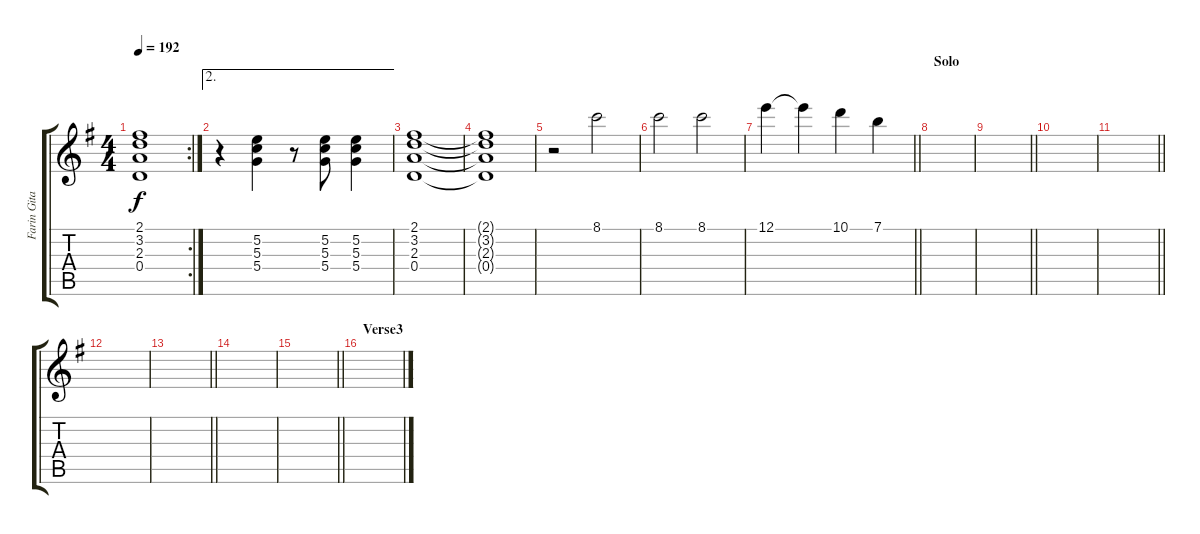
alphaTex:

\track ("Farin Gitarre" "Farin Gita") {instrument electricguitarclean}
\staff {score tabs}
\tuning (E4 B3 G3 D3 A2 E2) {hide}
\rc 2
\ts (4 4)
\tempo 192
\clef g2
\ks g
(2.1{t} 3.2{t} 2.3{t} 0.4{t}).1{dy f} |
\ae 2
r.4 (5.2 5.3 5.4).4 r.8 (5.2 5.3 5.4).8 (5.2 5.3 5.4).4 |
(2.1 3.2 2.3 0.4).1 |
(2.1{t} 3.2{t} 2.3{t} 0.4{t}).1 |
r.2 8.1.2 |
8.1.2 8.1.2 |
\barLineRight lightlight
12.1.4 12.1{t}.4 10.1.4 7.1.4 |
\section ("" "Solo")
|
\barLineRight lightlight
|
|
\barLineRight lightlight
|
|
\barLineRight lightlight
|
|
\barLineRight lightlight
|
\section ("" "Verse3")
